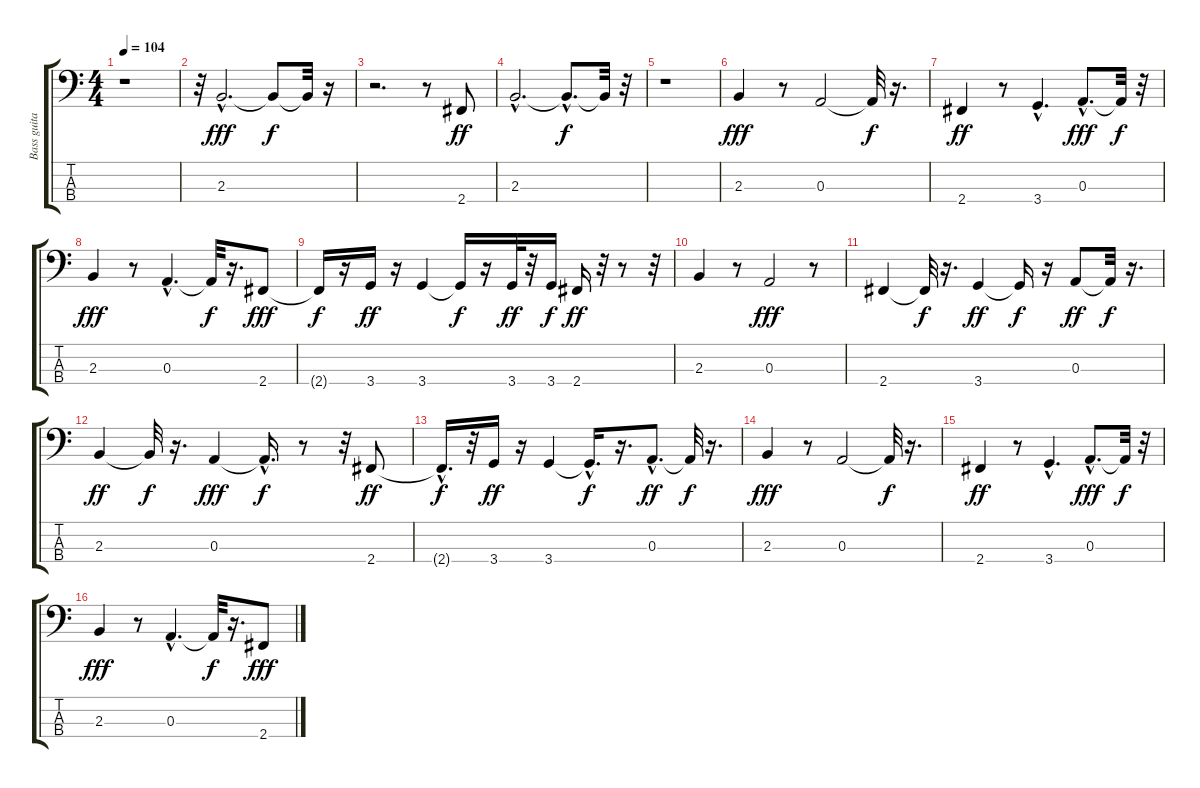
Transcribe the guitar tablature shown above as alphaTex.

\track ("Bass guitar" "Bass guita") {instrument electricbassfinger}
\staff {score tabs}
\tuning (G2 D2 A1 E1) {hide}
\ts (4 4)
\tempo 104
\clef f4
\ks c
r.1{dy fff instrument electricbassfinger} |
r.32 2.3{hac}.2{d instrument electricbassfinger} 2.3{t}.8{dy f} 2.3{t}.32 r.16 |
r.2{d} r.8 2.4.8{dy ff} |
2.3{hac}.2{d} 2.3{hac t}.8{d dy f} 2.3{t}.32 r.32 |
r.1 |
2.3.4{dy fff} r.8 0.3.2 0.3{t}.32{dy f} r.16{d} |
2.4.4{dy ff} r.8 3.4{hac}.4{d} 0.3{hac}.8{d dy fff} 0.3{t}.32{dy f} r.32 |
2.3.4{dy fff} r.8 0.3{hac}.4{d} 0.3{t}.32{dy f} r.16{d} 2.4.8{dy fff} |
2.4{t}.16{dy f} r.16 3.4.16{dy ff} r.16 3.4.4 3.4{t}.16{dy f} r.16 3.4.32{dy ff} r.32 3.4.16{dy f} 2.4.16{dy ff} r.32 r.8 r.32 |
2.3.4 r.8 0.3.2{dy fff} r.8 |
2.4.4 2.4{t}.32{dy f} r.16{d} 3.4.4{dy ff} 3.4{t}.16{dy f} r.16 0.3.8{dy ff} 0.3{t}.32{dy f} r.16{d} |
2.3.4{dy ff} 2.3{t}.32{dy f} r.16{d} 0.3.4{dy fff} 0.3{hac t}.16{d dy f} r.8 r.32 2.4.8{dy ff} |
2.4{hac t}.16{d dy f} r.32 3.4.16{dy ff} r.16 3.4.4 3.4{hac t}.16{d dy f} r.16{d} 0.3{hac}.8{d dy ff} 0.3{t}.32{dy f} r.16{d} |
2.3.4{dy fff} r.8 0.3.2 0.3{t}.32{dy f} r.16{d} |
2.4.4{dy ff} r.8 3.4{hac}.4{d} 0.3{hac}.8{d dy fff} 0.3{t}.32{dy f} r.32 |
2.3.4{dy fff} r.8 0.3{hac}.4{d} 0.3{t}.32{dy f} r.16{d} 2.4.8{dy fff}
